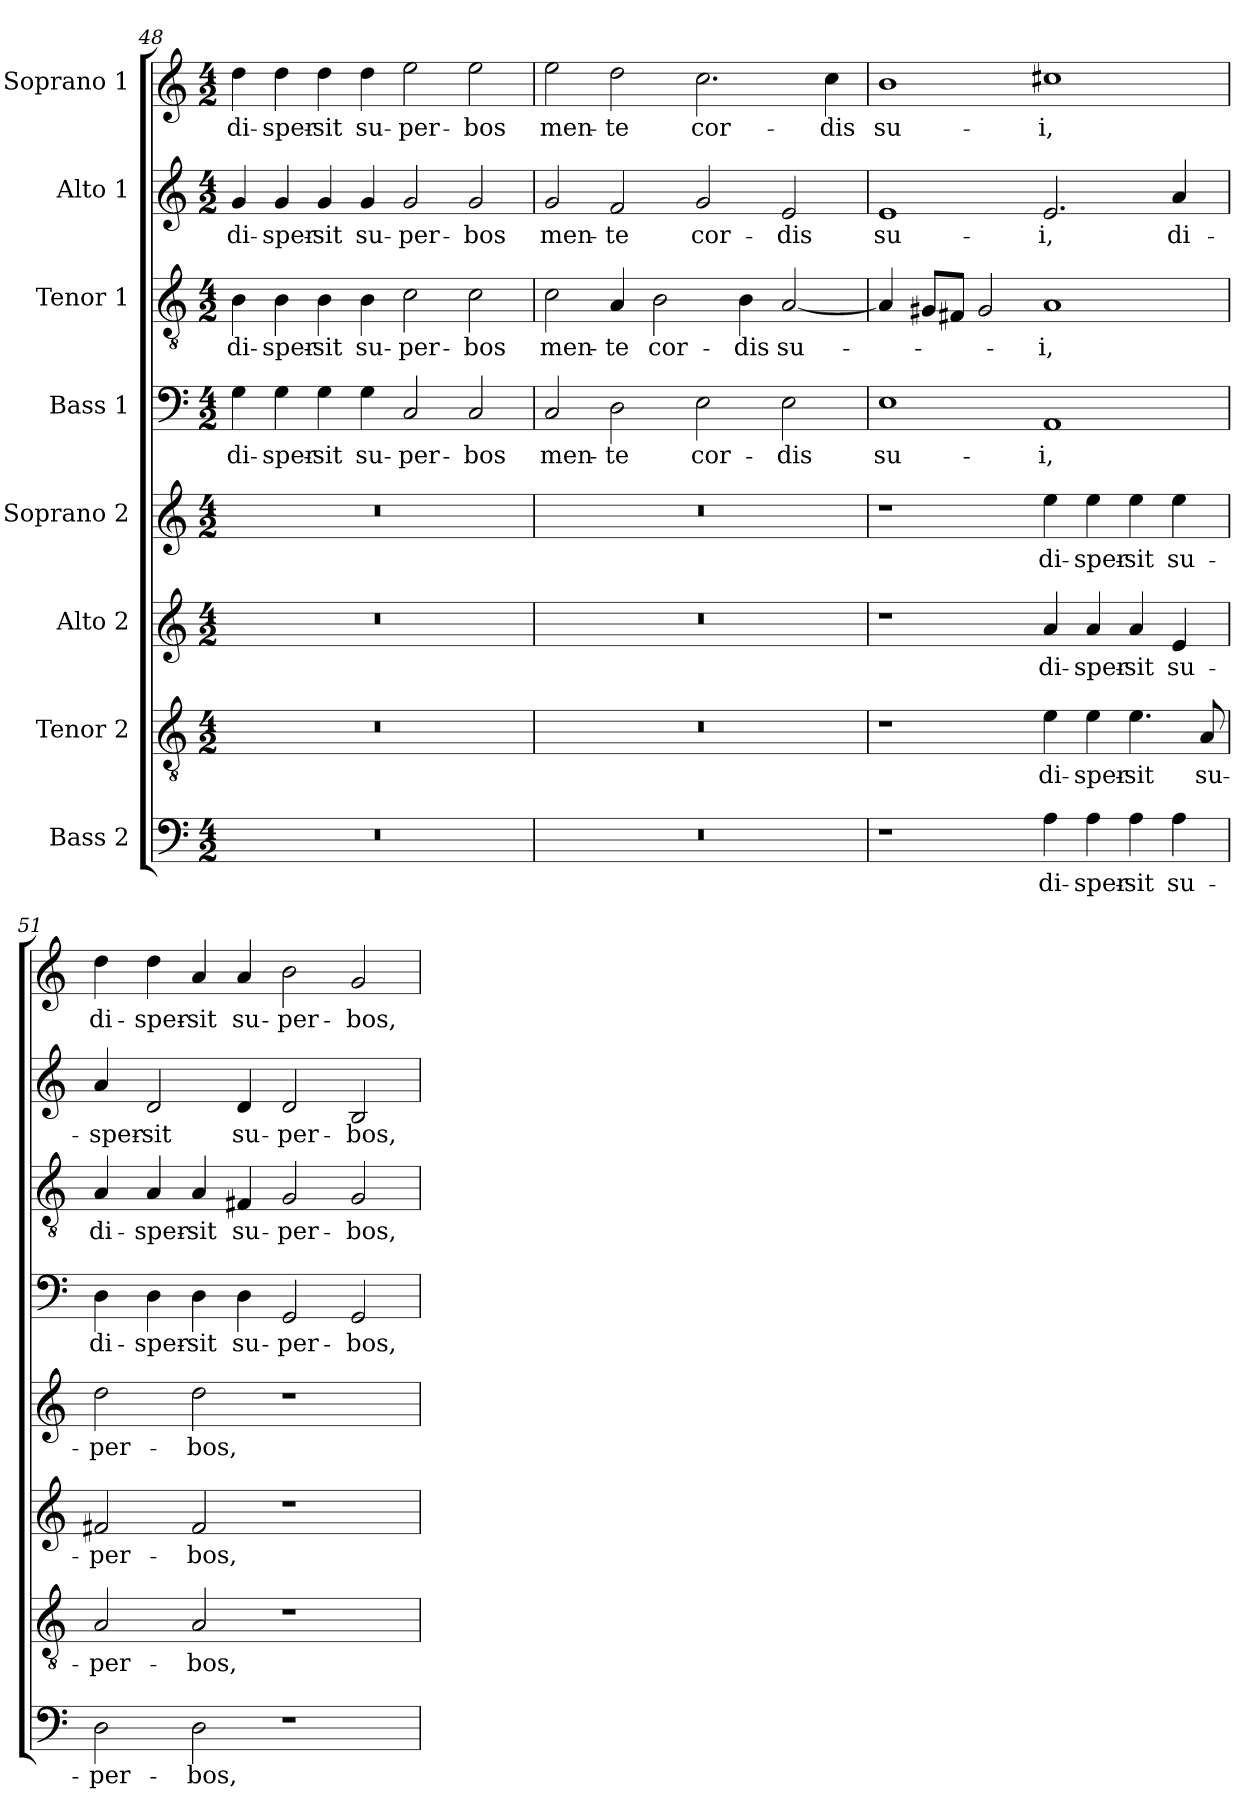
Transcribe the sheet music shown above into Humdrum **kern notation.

**kern	**text	**kern	**text	**kern	**text	**kern	**text	**kern	**text	**kern	**text	**kern	**text	**kern	**text
*part8	*part8	*part7	*part7	*part6	*part6	*part5	*part5	*part4	*part4	*part3	*part3	*part2	*part2	*part1	*part1
*staff8	*staff8	*staff7	*staff7	*staff6	*staff6	*staff5	*staff5	*staff4	*staff4	*staff3	*staff3	*staff2	*staff2	*staff1	*staff1
*I"Bass 2	*	*I"Tenor 2	*	*I"Alto 2	*	*I"Soprano 2	*	*I"Bass 1	*	*I"Tenor 1	*	*I"Alto 1	*	*I"Soprano 1	*
*clefF4	*	*clefGv2	*	*clefG2	*	*clefG2	*	*clefF4	*	*clefGv2	*	*clefG2	*	*clefG2	*
*k[]	*	*k[]	*	*k[]	*	*k[]	*	*k[]	*	*k[]	*	*k[]	*	*k[]	*
*M4/2	*	*M4/2	*	*M4/2	*	*M4/2	*	*M4/2	*	*M4/2	*	*M4/2	*	*M4/2	*
=48	=48	=48	=48	=48	=48	=48	=48	=48	=48	=48	=48	=48	=48	=48	=48
0r	.	0r	.	0r	.	0r	.	4G\	di-	4B\	di-	4g/	di-	4dd\	di-
.	.	.	.	.	.	.	.	4G\	sper-	4B\	-sper-	4g/	sper-	4dd\	sper-
.	.	.	.	.	.	.	.	4G\	sit	4B\	-sit	4g/	sit	4dd\	sit
.	.	.	.	.	.	.	.	4G\	su-	4B\	su-	4g/	su-	4dd\	su-
.	.	.	.	.	.	.	.	2C/	per-	2c\	-per-	2g/	per-	2ee\	per-
.	.	.	.	.	.	.	.	2C/	bos	2c\	-bos	2g/	bos	2ee\	bos
=49	=49	=49	=49	=49	=49	=49	=49	=49	=49	=49	=49	=49	=49	=49	=49
0r	.	0r	.	0r	.	0r	.	2C/	men-	2c\	men-	2g/	men-	2ee\	men-
.	.	.	.	.	.	.	.	2D\	te	4A/	-te	2f/	te	2dd\	te
.	.	.	.	.	.	.	.	.	.	2B\	cor-	.	.	.	.
.	.	.	.	.	.	.	.	2E\	cor-	.	.	2g/	cor-	2.cc\	cor-
.	.	.	.	.	.	.	.	.	.	4B\	-dis	.	.	.	.
.	.	.	.	.	.	.	.	2E\	dis	[2A/	su-	2e/	dis	.	.
.	.	.	.	.	.	.	.	.	.	.	.	.	.	4cc\	dis
=50	=50	=50	=50	=50	=50	=50	=50	=50	=50	=50	=50	=50	=50	=50	=50
1r	.	1r	.	1r	.	1r	.	1E	su-	4A/]	.	1e	su-	1b	su-
.	.	.	.	.	.	.	.	.	.	8G#X/L	.	.	.	.	.
.	.	.	.	.	.	.	.	.	.	8F#X/J	.	.	.	.	.
.	.	.	.	.	.	.	.	.	.	2G#/	.	.	.	.	.
4A\	di-	4e\	di-	4a/	di-	4ee\	di-	1AA	i,	1A	-i,	2.e/	i,	1cc#X	i,
4A\	sper-	4e\	-sper-	4a/	sper-	4ee\	sper-	.	.	.	.	.	.	.	.
4A\	sit	4.e\	-sit	4a/	sit	4ee\	sit	.	.	.	.	.	.	.	.
4A\	su-	.	.	4e/	su-	4ee\	su-	.	.	.	.	4a/	di-	.	.
.	.	8A/	su-	.	.	.	.	.	.	.	.	.	.	.	.
!!LO:LB:g=z
=51	=51	=51	=51	=51	=51	=51	=51	=51	=51	=51	=51	=51	=51	=51	=51
2D\	per-	2A/	-per-	2f#X/	per-	2dd\	per-	4D\	di-	4A/	di-	4a/	sper-	4dd\	di-
.	.	.	.	.	.	.	.	4D\	sper-	4A/	-sper-	2d/	sit	4dd\	sper-
2D\	bos,	2A/	-bos,	2f#/	bos,	2dd\	bos,	4D\	sit	4A/	-sit	.	.	4a/	sit
.	.	.	.	.	.	.	.	4D\	su-	4F#X/	su-	4d/	su-	4a/	su-
1r	.	1r	.	1r	.	1r	.	2GG/	per-	2G/	-per-	2d/	per-	2b\	per-
.	.	.	.	.	.	.	.	2GG/	bos,	2G/	-bos,	2B/	bos,	2g/	bos,
=	=	=	=	=	=	=	=	=	=	=	=	=	=	=	=
*-	*-	*-	*-	*-	*-	*-	*-	*-	*-	*-	*-	*-	*-	*-	*-
